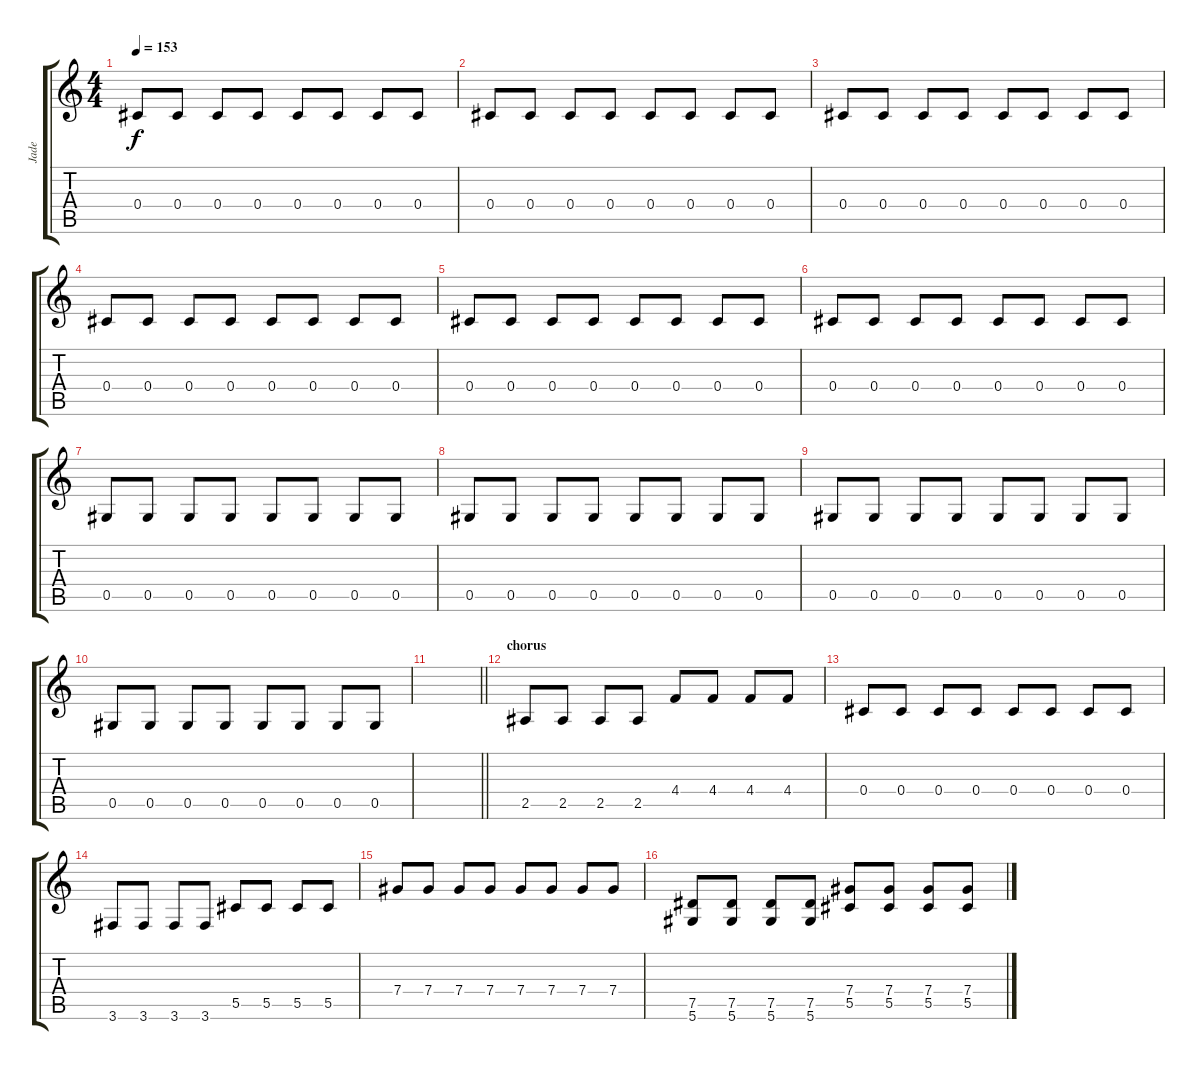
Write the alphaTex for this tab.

\track ("Jade" "Jade") {instrument electricguitarjazz}
\staff {score tabs}
\tuning (Eb4 Bb3 Gb3 Db3 Ab2 Eb2) {hide}
\ts (4 4)
\tempo 153
\clef g2
\ks c
0.4.8{dy f} 0.4.8 0.4.8 0.4.8 0.4.8 0.4.8 0.4.8 0.4.8 |
0.4.8 0.4.8 0.4.8 0.4.8 0.4.8 0.4.8 0.4.8 0.4.8 |
0.4.8 0.4.8 0.4.8 0.4.8 0.4.8 0.4.8 0.4.8 0.4.8 |
0.4.8 0.4.8 0.4.8 0.4.8 0.4.8 0.4.8 0.4.8 0.4.8 |
0.4.8 0.4.8 0.4.8 0.4.8 0.4.8 0.4.8 0.4.8 0.4.8 |
0.4.8 0.4.8 0.4.8 0.4.8 0.4.8 0.4.8 0.4.8 0.4.8 |
0.5.8 0.5.8 0.5.8 0.5.8 0.5.8 0.5.8 0.5.8 0.5.8 |
0.5.8 0.5.8 0.5.8 0.5.8 0.5.8 0.5.8 0.5.8 0.5.8 |
0.5.8 0.5.8 0.5.8 0.5.8 0.5.8 0.5.8 0.5.8 0.5.8 |
0.5.8 0.5.8 0.5.8 0.5.8 0.5.8 0.5.8 0.5.8 0.5.8 |
\barLineRight lightlight
|
\section ("" "chorus")
2.5.8{volume 16 instrument distortionguitar} 2.5.8 2.5.8 2.5.8 4.4.8 4.4.8 4.4.8 4.4.8 |
0.4.8 0.4.8 0.4.8 0.4.8 0.4.8 0.4.8 0.4.8 0.4.8 |
3.6.8 3.6.8 3.6.8 3.6.8 5.5.8 5.5.8 5.5.8 5.5.8 |
7.4.8 7.4.8 7.4.8 7.4.8 7.4.8 7.4.8 7.4.8 7.4.8 |
(7.5 5.6).8 (7.5 5.6).8 (7.5 5.6).8 (7.5 5.6).8 (7.4 5.5).8 (7.4 5.5).8 (7.4 5.5).8 (7.4 5.5).8
